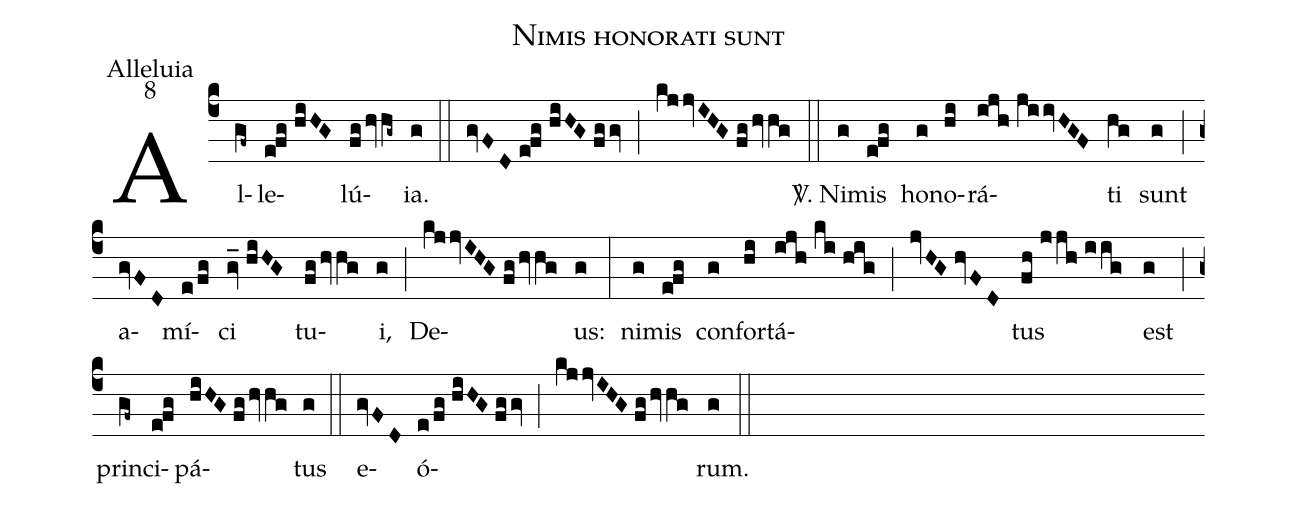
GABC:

name:Nimis honorati sunt;
office-part:Alleluia;
mode:8;
%%
(c4) Al(gf~)le(e!fg//hiHG)lú(fg/hvhg~)ia.(g) (::)
(gvFD//e!fg//hiHG//fggv) (;) (kjjvIHG//fg/hvhg) (::)

<sp>V/</sp>. Ni(g)mis(e!fg) ho(g)no(hi)rá(ijh//jiivHGF)ti(hg) sunt(g) (;) a(gvFD)mí(e/fg)ci(gv_//hiHG) tu(fg/hvhg)i,(g) (;) De(kjjvIHG//fg/hvhg)us:(g) (:)
ni(g)mis(e!fg) con(g)for(hi)tá(ijh//ki//hig)(;)(jvHG//hvFD)tus(fh//jjh//iig) est(g) (;) prin(gf~)ci(e!fg)pá(hiHG//fg/hvhg)tus(g) (::)
e(gvFD)ó(e/fg//hiHG//fggv)(;)(kjjvIHG//fg/hvhg)rum.(g) (::)
